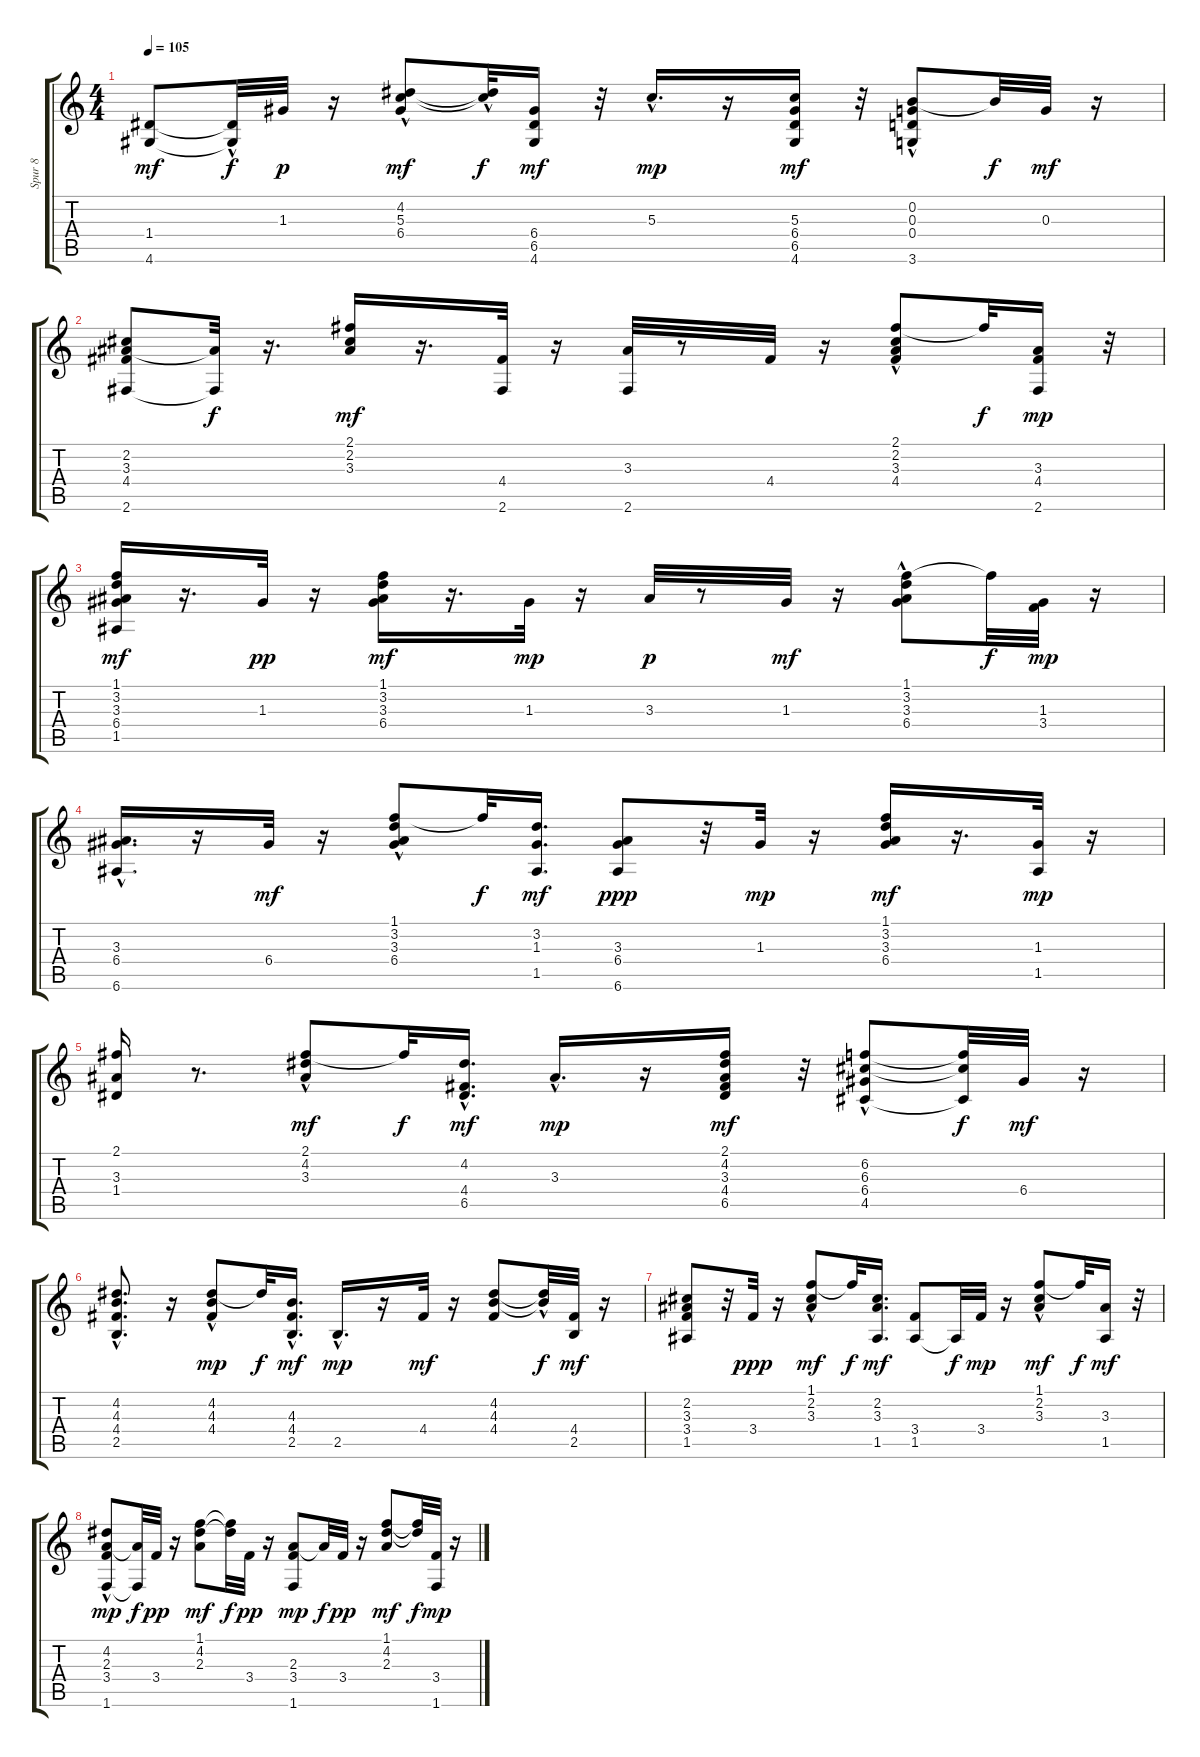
\track ("Spur 8" "Spur 8") {instrument acousticguitarsteel}
\staff {score tabs}
\tuning (E4 B3 G3 D3 A2 E2) {hide}
\ts (4 4)
\tempo 105
\clef g2
\ks c
(1.4 4.6).8{dy mf} (1.4{hac t} 4.6{t}).32{dy f} 1.3.32{dy p} r.16 (4.2 5.3 6.4{hac}).8{dy mf} (4.2{t} 5.3{hac t}).32{dy f} (6.4 6.5 4.6).16{dy mf} r.32 5.3{hac}.16{d dy mp} r.16 (5.3 6.4 6.5 4.6).16{dy mf} r.32 (0.2 0.3{hac} 0.4 3.6{hac}).8 0.2{t}.32{dy f} 0.3.32{dy mf} r.16 |
(2.2 3.3 4.4 2.6).8 (3.3{t} 2.6{t}).32{dy f} r.16{d} (2.1 2.2 3.3).16{dy mf} r.16{d} (4.4 2.6).32 r.16 (3.3 2.6).32 r.8 4.4.32 r.16 (2.1 2.2 3.3{hac} 4.4).8 2.1{t}.32{dy f} (3.3 4.4 2.6).16{dy mp} r.32 |
(1.1 3.2 3.3 6.4 1.5).16{dy mf} r.16{d} 1.3.32{dy pp} r.16 (1.1 3.2 3.3 6.4).16{dy mf} r.16{d} 1.3.32{dy mp} r.16 3.3.32{dy p} r.8 1.3.32{dy mf} r.16 (1.1 3.2 3.3{hac} 6.4).8 1.1{t}.32{dy f} (1.3 3.4).32{dy mp} r.16 |
(3.3 6.4 6.6{hac}).16{d} r.16 6.4.32{dy mf} r.16 (1.1 3.2{hac} 3.3 6.4).8 1.1{t}.32{dy f} (3.2 1.3 1.5).16{d dy mf} (3.3 6.4 6.6).8{dy ppp} r.32 1.3.32{dy mp} r.16 (1.1 3.2 3.3 6.4).16{dy mf} r.16{d} (1.3 1.5).32{dy mp} r.16 |
(2.1 3.3 1.4).16 r.8{d} (2.1 4.2 3.3{hac}).8{dy mf} 2.1{t}.32{dy f} (4.2{hac} 4.4 6.5).16{d dy mf} 3.3{hac}.16{d dy mp} r.16 (2.1 4.2 3.3 4.4 6.5).16{dy mf} r.32 (6.2 6.3 6.4{hac} 4.5).8 (6.2{t} 6.3{t} 4.5{t}).32{dy f} 6.4.32{dy mf} r.16 |
(4.2 4.3{hac} 4.4 2.5{hac}).8{d} r.16 (4.2 4.3 4.4{hac}).8{dy mp} 4.2{t}.32{dy f} (4.3{hac} 4.4 2.5{hac}).16{d dy mf} 2.5{hac}.16{d dy mp} r.16 4.4.32{dy mf} r.16 (4.2 4.3 4.4).8 (4.2{hac t} 4.3{t}).32{dy f} (4.4 2.5).32{dy mf} r.16 |
(2.2 3.3 3.4 1.5).8 r.32 3.4.32{dy ppp} r.16 (1.1 2.2 3.3{hac}).8{dy mf} 1.1{t}.32{dy f} (2.2 3.3 1.5).16{d dy mf} (3.4 1.5).8 1.5{t}.32{dy f} 3.4.32{dy mp} r.16 (1.1 2.2{hac} 3.3).8{dy mf} 1.1{t}.32{dy f} (3.3 1.5).16{dy mf} r.32 |
(4.2 2.3 3.4{hac} 1.6).8{dy mp} (2.3{t} 1.6{t}).32{dy f} 3.4.32{dy pp} r.16 (1.1 4.2 2.3).8{dy mf} (1.1{t} 4.2{t}).32{dy f} 3.4.32{dy pp} r.16 (2.3 3.4 1.6).8{dy mp} 2.3{t}.32{dy f} 3.4.32{dy pp} r.16 (1.1 4.2 2.3).8{dy mf} (1.1{t} 4.2{t}).32{dy f} (3.4 1.6).32{dy mp} r.16
